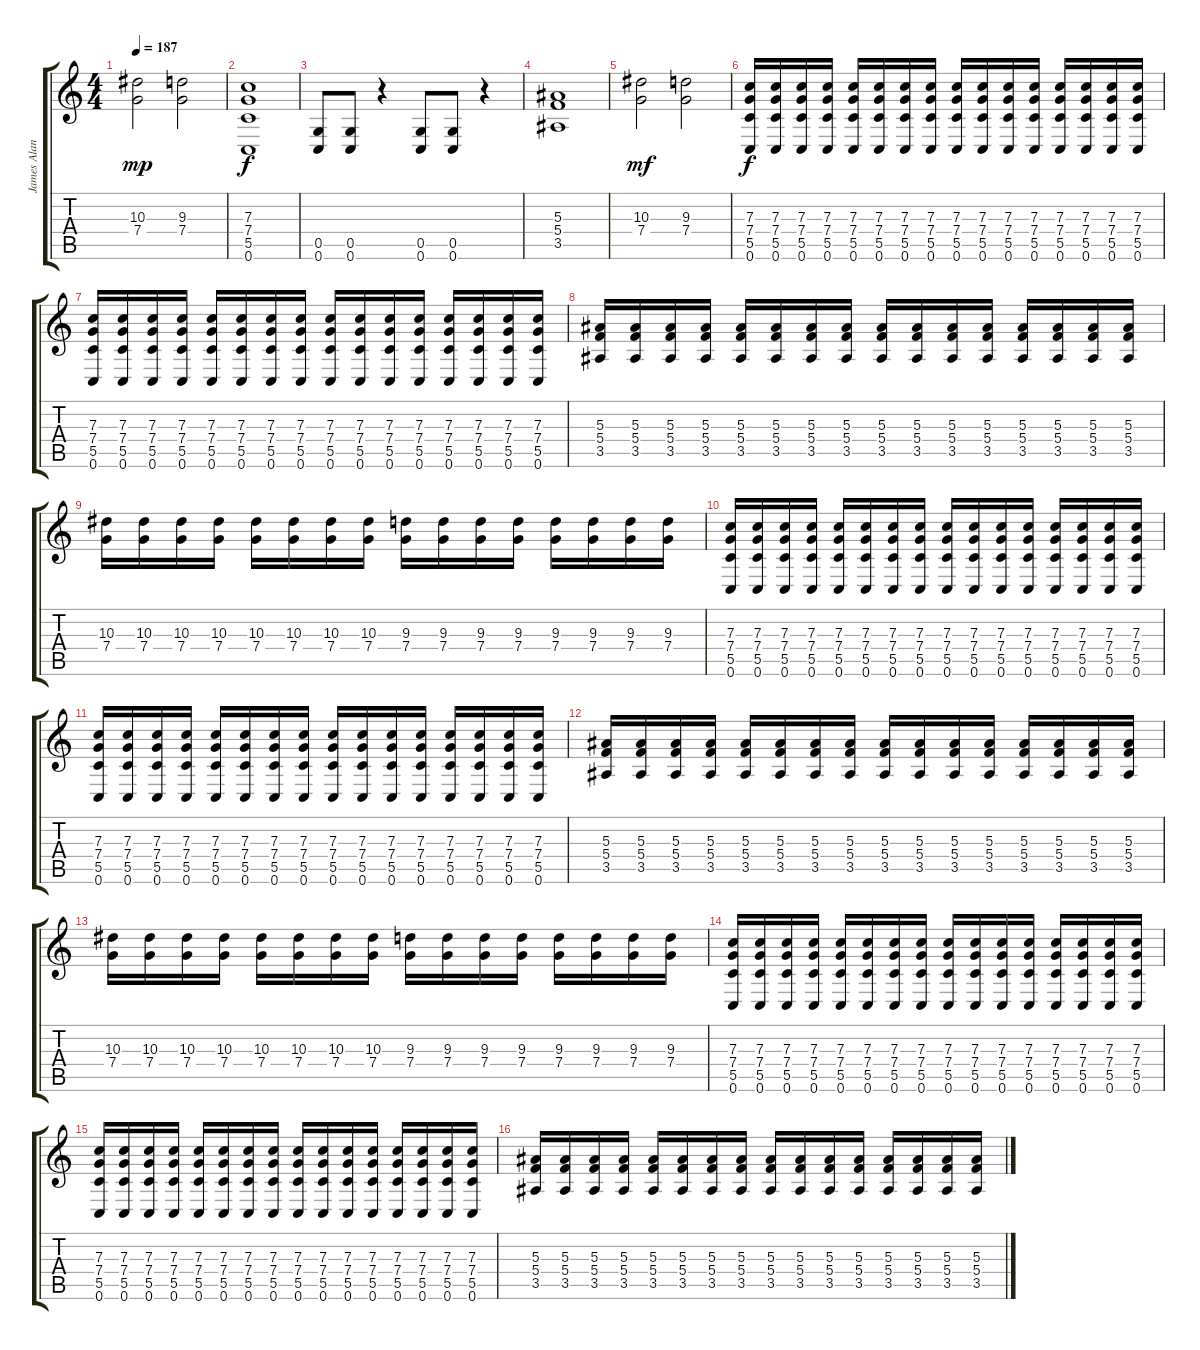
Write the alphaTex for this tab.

\track ("James Alan Hetfield" "James Alan") {instrument distortionguitar}
\staff {score tabs}
\tuning (D4 A3 F3 C3 G2 C2) {hide}
\ts (4 4)
\tempo 187
\clef g2
\ks c
(10.3 7.4).2{dy mp} (9.3 7.4).2 |
(7.3 7.4 5.5 0.6).1{dy f} |
(0.5 0.6).8 (0.5 0.6).8 r.4 (0.5 0.6).8 (0.5 0.6).8 r.4 |
(5.3 5.4 3.5).1 |
(10.3 7.4).2{dy mf} (9.3 7.4).2 |
(7.3 7.4 5.5 0.6).16{dy f} (7.3 7.4 5.5 0.6).16 (7.3 7.4 5.5 0.6).16 (7.3 7.4 5.5 0.6).16 (7.3 7.4 5.5 0.6).16 (7.3 7.4 5.5 0.6).16 (7.3 7.4 5.5 0.6).16 (7.3 7.4 5.5 0.6).16 (7.3 7.4 5.5 0.6).16 (7.3 7.4 5.5 0.6).16 (7.3 7.4 5.5 0.6).16 (7.3 7.4 5.5 0.6).16 (7.3 7.4 5.5 0.6).16 (7.3 7.4 5.5 0.6).16 (7.3 7.4 5.5 0.6).16 (7.3 7.4 5.5 0.6).16 |
(7.3 7.4 5.5 0.6).16 (7.3 7.4 5.5 0.6).16 (7.3 7.4 5.5 0.6).16 (7.3 7.4 5.5 0.6).16 (7.3 7.4 5.5 0.6).16 (7.3 7.4 5.5 0.6).16 (7.3 7.4 5.5 0.6).16 (7.3 7.4 5.5 0.6).16 (7.3 7.4 5.5 0.6).16 (7.3 7.4 5.5 0.6).16 (7.3 7.4 5.5 0.6).16 (7.3 7.4 5.5 0.6).16 (7.3 7.4 5.5 0.6).16 (7.3 7.4 5.5 0.6).16 (7.3 7.4 5.5 0.6).16 (7.3 7.4 5.5 0.6).16 |
(5.3 5.4 3.5).16 (5.3 5.4 3.5).16 (5.3 5.4 3.5).16 (5.3 5.4 3.5).16 (5.3 5.4 3.5).16 (5.3 5.4 3.5).16 (5.3 5.4 3.5).16 (5.3 5.4 3.5).16 (5.3 5.4 3.5).16 (5.3 5.4 3.5).16 (5.3 5.4 3.5).16 (5.3 5.4 3.5).16 (5.3 5.4 3.5).16 (5.3 5.4 3.5).16 (5.3 5.4 3.5).16 (5.3 5.4 3.5).16 |
(10.3 7.4).16 (10.3 7.4).16 (10.3 7.4).16 (10.3 7.4).16 (10.3 7.4).16 (10.3 7.4).16 (10.3 7.4).16 (10.3 7.4).16 (9.3 7.4).16 (9.3 7.4).16 (9.3 7.4).16 (9.3 7.4).16 (9.3 7.4).16 (9.3 7.4).16 (9.3 7.4).16 (9.3 7.4).16 |
(7.3 7.4 5.5 0.6).16 (7.3 7.4 5.5 0.6).16 (7.3 7.4 5.5 0.6).16 (7.3 7.4 5.5 0.6).16 (7.3 7.4 5.5 0.6).16 (7.3 7.4 5.5 0.6).16 (7.3 7.4 5.5 0.6).16 (7.3 7.4 5.5 0.6).16 (7.3 7.4 5.5 0.6).16 (7.3 7.4 5.5 0.6).16 (7.3 7.4 5.5 0.6).16 (7.3 7.4 5.5 0.6).16 (7.3 7.4 5.5 0.6).16 (7.3 7.4 5.5 0.6).16 (7.3 7.4 5.5 0.6).16 (7.3 7.4 5.5 0.6).16 |
(7.3 7.4 5.5 0.6).16 (7.3 7.4 5.5 0.6).16 (7.3 7.4 5.5 0.6).16 (7.3 7.4 5.5 0.6).16 (7.3 7.4 5.5 0.6).16 (7.3 7.4 5.5 0.6).16 (7.3 7.4 5.5 0.6).16 (7.3 7.4 5.5 0.6).16 (7.3 7.4 5.5 0.6).16 (7.3 7.4 5.5 0.6).16 (7.3 7.4 5.5 0.6).16 (7.3 7.4 5.5 0.6).16 (7.3 7.4 5.5 0.6).16 (7.3 7.4 5.5 0.6).16 (7.3 7.4 5.5 0.6).16 (7.3 7.4 5.5 0.6).16 |
(5.3 5.4 3.5).16 (5.3 5.4 3.5).16 (5.3 5.4 3.5).16 (5.3 5.4 3.5).16 (5.3 5.4 3.5).16 (5.3 5.4 3.5).16 (5.3 5.4 3.5).16 (5.3 5.4 3.5).16 (5.3 5.4 3.5).16 (5.3 5.4 3.5).16 (5.3 5.4 3.5).16 (5.3 5.4 3.5).16 (5.3 5.4 3.5).16 (5.3 5.4 3.5).16 (5.3 5.4 3.5).16 (5.3 5.4 3.5).16 |
(10.3 7.4).16 (10.3 7.4).16 (10.3 7.4).16 (10.3 7.4).16 (10.3 7.4).16 (10.3 7.4).16 (10.3 7.4).16 (10.3 7.4).16 (9.3 7.4).16 (9.3 7.4).16 (9.3 7.4).16 (9.3 7.4).16 (9.3 7.4).16 (9.3 7.4).16 (9.3 7.4).16 (9.3 7.4).16 |
(7.3 7.4 5.5 0.6).16 (7.3 7.4 5.5 0.6).16 (7.3 7.4 5.5 0.6).16 (7.3 7.4 5.5 0.6).16 (7.3 7.4 5.5 0.6).16 (7.3 7.4 5.5 0.6).16 (7.3 7.4 5.5 0.6).16 (7.3 7.4 5.5 0.6).16 (7.3 7.4 5.5 0.6).16 (7.3 7.4 5.5 0.6).16 (7.3 7.4 5.5 0.6).16 (7.3 7.4 5.5 0.6).16 (7.3 7.4 5.5 0.6).16 (7.3 7.4 5.5 0.6).16 (7.3 7.4 5.5 0.6).16 (7.3 7.4 5.5 0.6).16 |
(7.3 7.4 5.5 0.6).16 (7.3 7.4 5.5 0.6).16 (7.3 7.4 5.5 0.6).16 (7.3 7.4 5.5 0.6).16 (7.3 7.4 5.5 0.6).16 (7.3 7.4 5.5 0.6).16 (7.3 7.4 5.5 0.6).16 (7.3 7.4 5.5 0.6).16 (7.3 7.4 5.5 0.6).16 (7.3 7.4 5.5 0.6).16 (7.3 7.4 5.5 0.6).16 (7.3 7.4 5.5 0.6).16 (7.3 7.4 5.5 0.6).16 (7.3 7.4 5.5 0.6).16 (7.3 7.4 5.5 0.6).16 (7.3 7.4 5.5 0.6).16 |
(5.3 5.4 3.5).16 (5.3 5.4 3.5).16 (5.3 5.4 3.5).16 (5.3 5.4 3.5).16 (5.3 5.4 3.5).16 (5.3 5.4 3.5).16 (5.3 5.4 3.5).16 (5.3 5.4 3.5).16 (5.3 5.4 3.5).16 (5.3 5.4 3.5).16 (5.3 5.4 3.5).16 (5.3 5.4 3.5).16 (5.3 5.4 3.5).16 (5.3 5.4 3.5).16 (5.3 5.4 3.5).16 (5.3 5.4 3.5).16
